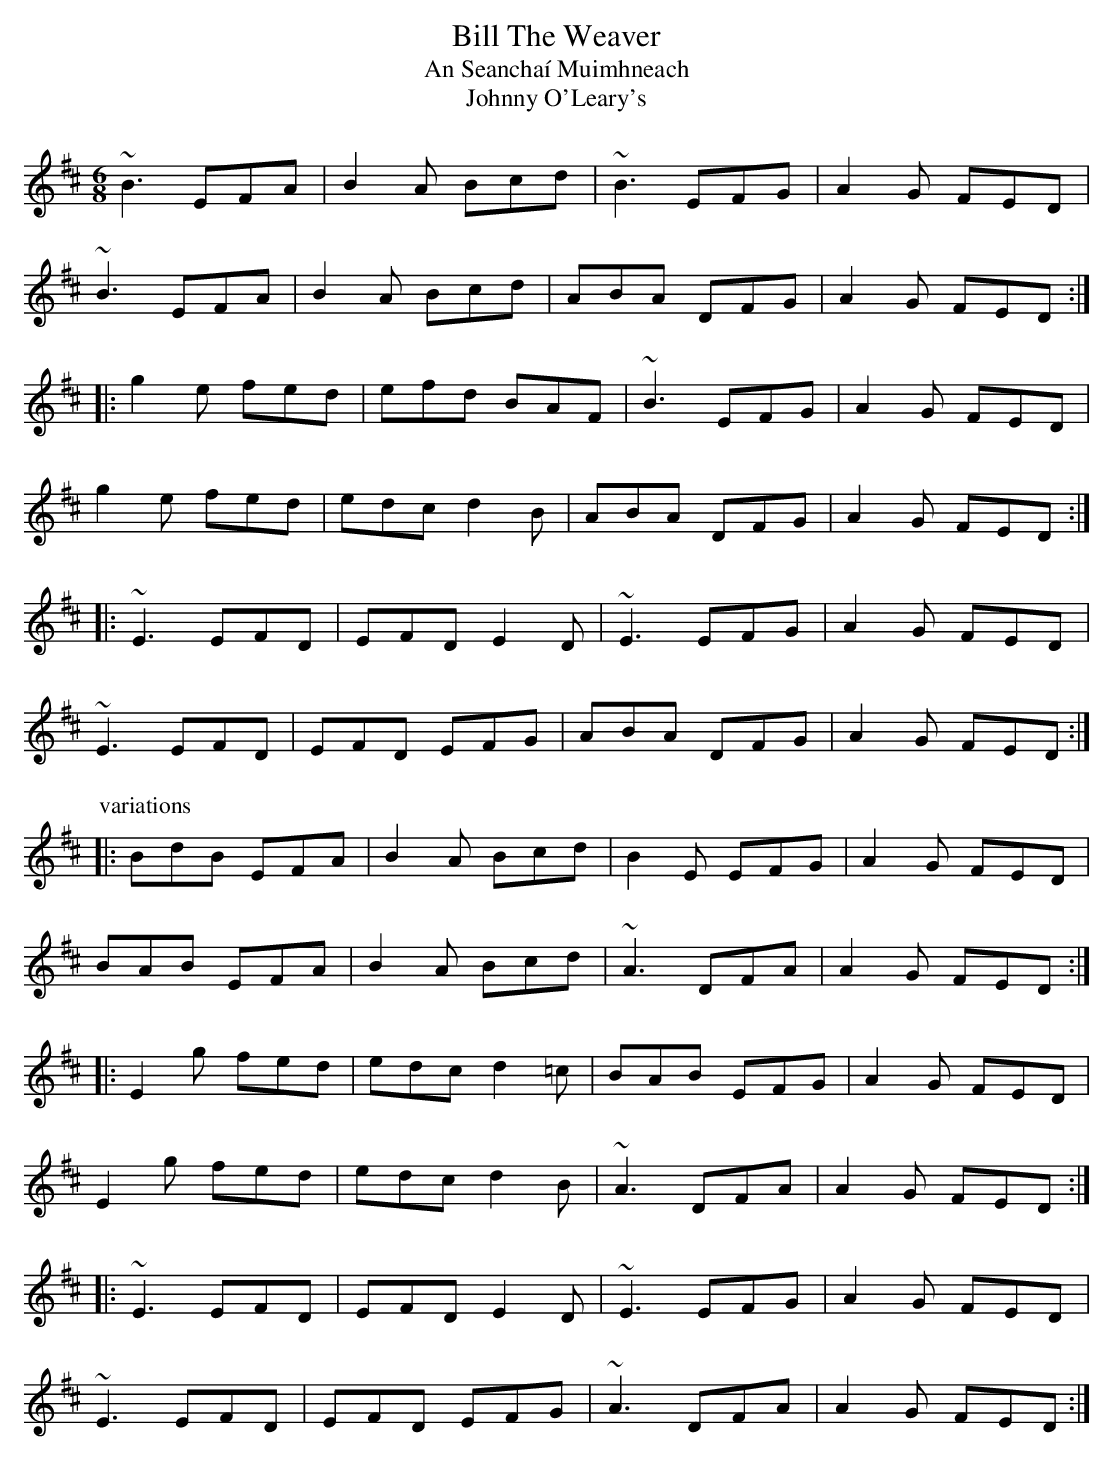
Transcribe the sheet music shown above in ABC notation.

X:1
T:Bill The Weaver
T:An Seancha\'i Muimhneach
T:Johnny O'Leary's
M:6/8
L:1/8
K:Edor
~B3 EFA | B2A Bcd | ~B3 EFG | A2G FED |
~B3 EFA | B2A Bcd | ABA DFG | A2G FED :|
|: g2e fed | efd BAF | ~B3 EFG | A2G FED |
g2e fed | edc d2B | ABA DFG | A2G FED :|
|: ~E3 EFD | EFD E2D | ~E3 EFG | A2G FED |
~E3 EFD | EFD EFG | ABA DFG | A2G FED :|
P:variations
|: BdB EFA | B2A Bcd | B2E EFG | A2G FED |
BAB EFA | B2A Bcd | ~A3 DFA | A2G FED :|
|: E2g fed | edc d2=c | BAB EFG | A2G FED |
E2g fed | edc d2B | ~A3 DFA | A2G FED :|
|: ~E3 EFD | EFD E2D | ~E3 EFG | A2G FED |
~E3 EFD | EFD EFG | ~A3 DFA | A2G FED :|
